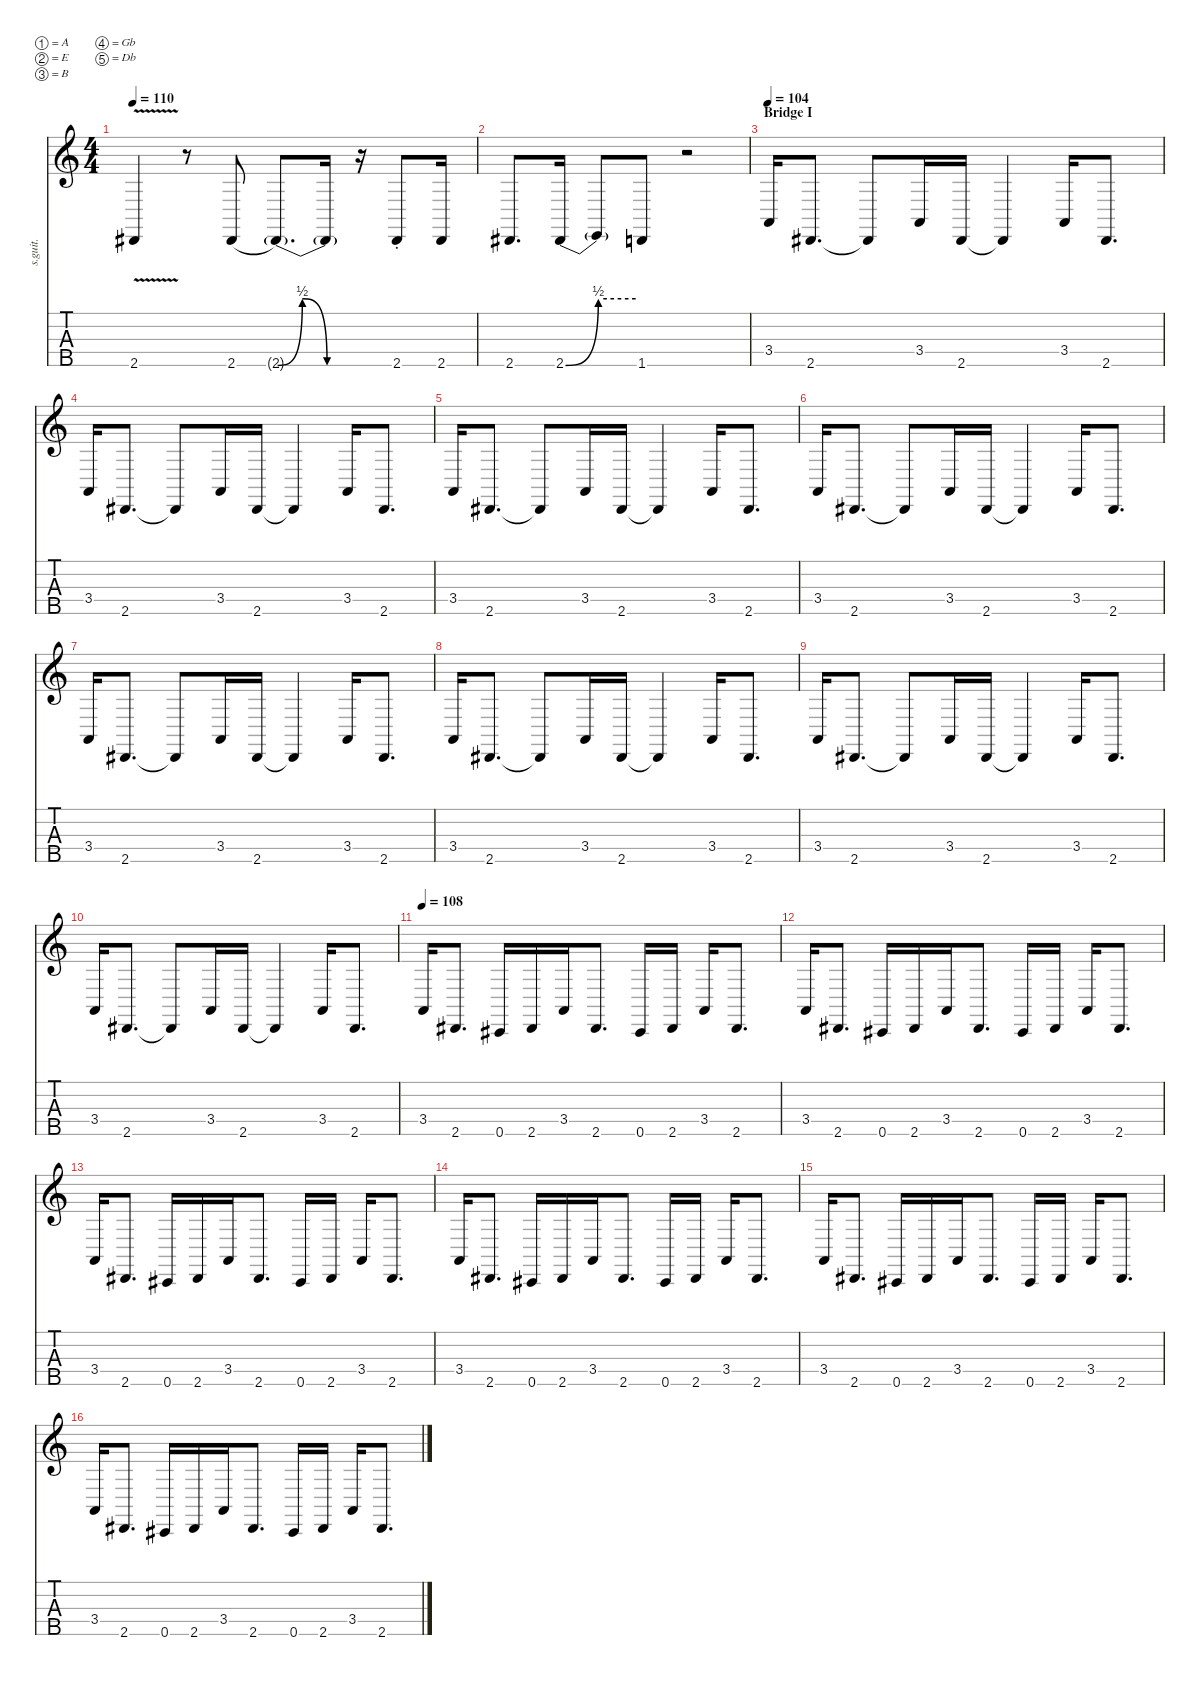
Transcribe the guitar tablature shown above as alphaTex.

\defaultSystemsLayout 4
\hideDynamics
\bracketExtendMode nobrackets
\track ("Sam River" "s.guit.") {instrument electricbassfinger}
\staff {score tabs}
\tuning (A2 E2 B1 Gb1 Db1)
\ts (4 4)
\tempo 110
\clef g2
\ks c
2.5{v acc #}.4{lyrics (0 "") lyrics (1 "") lyrics (2 "") lyrics (3 "") lyrics (4 "") dy ff} r.8 2.5{be (hold 0 0 60 0) acc #}.8{lyrics (0 "") lyrics (1 "") lyrics (2 "") lyrics (3 "") lyrics (4 "")} 2.5{be (bendrelease 0 0 30 2 30 2 60 0) t acc #}.8{d lyrics (0 "") lyrics (1 "") lyrics (2 "") lyrics (3 "") lyrics (4 "")} 2.5{be (hold 0 0 60 0) t acc #}.16{lyrics (0 "") lyrics (1 "") lyrics (2 "") lyrics (3 "") lyrics (4 "")} r.16 2.5{st acc #}.8{lyrics (0 "") lyrics (1 "") lyrics (2 "") lyrics (3 "") lyrics (4 "")} 2.5{acc #}.16{lyrics (0 "") lyrics (1 "") lyrics (2 "") lyrics (3 "") lyrics (4 "")} |
2.5{acc #}.8{d lyrics (0 "") lyrics (1 "") lyrics (2 "") lyrics (3 "") lyrics (4 "")} 2.5{be (bend 0 0 60 2) acc #}.16{lyrics (0 "") lyrics (1 "") lyrics (2 "") lyrics (3 "") lyrics (4 "")} 2.5{be (hold 0 2 60 2) t}.8{lyrics (0 "") lyrics (1 "") lyrics (2 "") lyrics (3 "") lyrics (4 "")} 1.5.8{lyrics (0 "") lyrics (1 "") lyrics (2 "") lyrics (3 "") lyrics (4 "")} r.2 |
\section ("" "Bridge I")
\tempo 104
3.4.16{lyrics (0 "") lyrics (1 "") lyrics (2 "") lyrics (3 "") lyrics (4 "")} 2.5{acc #}.8{d lyrics (0 "") lyrics (1 "") lyrics (2 "") lyrics (3 "") lyrics (4 "")} 2.5{t acc #}.8{lyrics (0 "") lyrics (1 "") lyrics (2 "") lyrics (3 "") lyrics (4 "")} 3.4.16{lyrics (0 "") lyrics (1 "") lyrics (2 "") lyrics (3 "") lyrics (4 "")} 2.5{acc #}.16{lyrics (0 "") lyrics (1 "") lyrics (2 "") lyrics (3 "") lyrics (4 "")} 2.5{t acc #}.4{lyrics (0 "") lyrics (1 "") lyrics (2 "") lyrics (3 "") lyrics (4 "")} 3.4.16{lyrics (0 "") lyrics (1 "") lyrics (2 "") lyrics (3 "") lyrics (4 "")} 2.5{acc #}.8{d lyrics (0 "") lyrics (1 "") lyrics (2 "") lyrics (3 "") lyrics (4 "")} |
3.4.16{lyrics (0 "") lyrics (1 "") lyrics (2 "") lyrics (3 "") lyrics (4 "")} 2.5{acc #}.8{d lyrics (0 "") lyrics (1 "") lyrics (2 "") lyrics (3 "") lyrics (4 "")} 2.5{t acc #}.8{lyrics (0 "") lyrics (1 "") lyrics (2 "") lyrics (3 "") lyrics (4 "")} 3.4.16{lyrics (0 "") lyrics (1 "") lyrics (2 "") lyrics (3 "") lyrics (4 "")} 2.5{acc #}.16{lyrics (0 "") lyrics (1 "") lyrics (2 "") lyrics (3 "") lyrics (4 "")} 2.5{t acc #}.4{lyrics (0 "") lyrics (1 "") lyrics (2 "") lyrics (3 "") lyrics (4 "")} 3.4.16{lyrics (0 "") lyrics (1 "") lyrics (2 "") lyrics (3 "") lyrics (4 "")} 2.5{acc #}.8{d lyrics (0 "") lyrics (1 "") lyrics (2 "") lyrics (3 "") lyrics (4 "")} |
3.4.16{lyrics (0 "") lyrics (1 "") lyrics (2 "") lyrics (3 "") lyrics (4 "")} 2.5{acc #}.8{d lyrics (0 "") lyrics (1 "") lyrics (2 "") lyrics (3 "") lyrics (4 "")} 2.5{t acc #}.8{lyrics (0 "") lyrics (1 "") lyrics (2 "") lyrics (3 "") lyrics (4 "")} 3.4.16{lyrics (0 "") lyrics (1 "") lyrics (2 "") lyrics (3 "") lyrics (4 "")} 2.5{acc #}.16{lyrics (0 "") lyrics (1 "") lyrics (2 "") lyrics (3 "") lyrics (4 "")} 2.5{t acc #}.4{lyrics (0 "") lyrics (1 "") lyrics (2 "") lyrics (3 "") lyrics (4 "")} 3.4.16{lyrics (0 "") lyrics (1 "") lyrics (2 "") lyrics (3 "") lyrics (4 "")} 2.5{acc #}.8{d lyrics (0 "") lyrics (1 "") lyrics (2 "") lyrics (3 "") lyrics (4 "")} |
3.4.16{lyrics (0 "") lyrics (1 "") lyrics (2 "") lyrics (3 "") lyrics (4 "")} 2.5{acc #}.8{d lyrics (0 "") lyrics (1 "") lyrics (2 "") lyrics (3 "") lyrics (4 "")} 2.5{t acc #}.8{lyrics (0 "") lyrics (1 "") lyrics (2 "") lyrics (3 "") lyrics (4 "")} 3.4.16{lyrics (0 "") lyrics (1 "") lyrics (2 "") lyrics (3 "") lyrics (4 "")} 2.5{acc #}.16{lyrics (0 "") lyrics (1 "") lyrics (2 "") lyrics (3 "") lyrics (4 "")} 2.5{t acc #}.4{lyrics (0 "") lyrics (1 "") lyrics (2 "") lyrics (3 "") lyrics (4 "")} 3.4.16{lyrics (0 "") lyrics (1 "") lyrics (2 "") lyrics (3 "") lyrics (4 "")} 2.5{acc #}.8{d lyrics (0 "") lyrics (1 "") lyrics (2 "") lyrics (3 "") lyrics (4 "")} |
3.4.16{lyrics (0 "") lyrics (1 "") lyrics (2 "") lyrics (3 "") lyrics (4 "")} 2.5{acc #}.8{d lyrics (0 "") lyrics (1 "") lyrics (2 "") lyrics (3 "") lyrics (4 "")} 2.5{t acc #}.8{lyrics (0 "") lyrics (1 "") lyrics (2 "") lyrics (3 "") lyrics (4 "")} 3.4.16{lyrics (0 "") lyrics (1 "") lyrics (2 "") lyrics (3 "") lyrics (4 "")} 2.5{acc #}.16{lyrics (0 "") lyrics (1 "") lyrics (2 "") lyrics (3 "") lyrics (4 "")} 2.5{t acc #}.4{lyrics (0 "") lyrics (1 "") lyrics (2 "") lyrics (3 "") lyrics (4 "")} 3.4.16{lyrics (0 "") lyrics (1 "") lyrics (2 "") lyrics (3 "") lyrics (4 "")} 2.5{acc #}.8{d lyrics (0 "") lyrics (1 "") lyrics (2 "") lyrics (3 "") lyrics (4 "")} |
3.4.16{lyrics (0 "") lyrics (1 "") lyrics (2 "") lyrics (3 "") lyrics (4 "")} 2.5{acc #}.8{d lyrics (0 "") lyrics (1 "") lyrics (2 "") lyrics (3 "") lyrics (4 "")} 2.5{t acc #}.8{lyrics (0 "") lyrics (1 "") lyrics (2 "") lyrics (3 "") lyrics (4 "")} 3.4.16{lyrics (0 "") lyrics (1 "") lyrics (2 "") lyrics (3 "") lyrics (4 "")} 2.5{acc #}.16{lyrics (0 "") lyrics (1 "") lyrics (2 "") lyrics (3 "") lyrics (4 "")} 2.5{t acc #}.4{lyrics (0 "") lyrics (1 "") lyrics (2 "") lyrics (3 "") lyrics (4 "")} 3.4.16{lyrics (0 "") lyrics (1 "") lyrics (2 "") lyrics (3 "") lyrics (4 "")} 2.5{acc #}.8{d lyrics (0 "") lyrics (1 "") lyrics (2 "") lyrics (3 "") lyrics (4 "")} |
3.4.16{lyrics (0 "") lyrics (1 "") lyrics (2 "") lyrics (3 "") lyrics (4 "")} 2.5{acc #}.8{d lyrics (0 "") lyrics (1 "") lyrics (2 "") lyrics (3 "") lyrics (4 "")} 2.5{t acc #}.8{lyrics (0 "") lyrics (1 "") lyrics (2 "") lyrics (3 "") lyrics (4 "")} 3.4.16{lyrics (0 "") lyrics (1 "") lyrics (2 "") lyrics (3 "") lyrics (4 "")} 2.5{acc #}.16{lyrics (0 "") lyrics (1 "") lyrics (2 "") lyrics (3 "") lyrics (4 "")} 2.5{t acc #}.4{lyrics (0 "") lyrics (1 "") lyrics (2 "") lyrics (3 "") lyrics (4 "")} 3.4.16{lyrics (0 "") lyrics (1 "") lyrics (2 "") lyrics (3 "") lyrics (4 "")} 2.5{acc #}.8{d lyrics (0 "") lyrics (1 "") lyrics (2 "") lyrics (3 "") lyrics (4 "")} |
3.4.16{lyrics (0 "") lyrics (1 "") lyrics (2 "") lyrics (3 "") lyrics (4 "")} 2.5{acc #}.8{d lyrics (0 "") lyrics (1 "") lyrics (2 "") lyrics (3 "") lyrics (4 "")} 2.5{t acc #}.8{lyrics (0 "") lyrics (1 "") lyrics (2 "") lyrics (3 "") lyrics (4 "")} 3.4.16{lyrics (0 "") lyrics (1 "") lyrics (2 "") lyrics (3 "") lyrics (4 "")} 2.5{acc #}.16{lyrics (0 "") lyrics (1 "") lyrics (2 "") lyrics (3 "") lyrics (4 "")} 2.5{t acc #}.4{lyrics (0 "") lyrics (1 "") lyrics (2 "") lyrics (3 "") lyrics (4 "")} 3.4.16{lyrics (0 "") lyrics (1 "") lyrics (2 "") lyrics (3 "") lyrics (4 "")} 2.5{acc #}.8{d lyrics (0 "") lyrics (1 "") lyrics (2 "") lyrics (3 "") lyrics (4 "")} |
\tempo 108
3.4.16{lyrics (0 "") lyrics (1 "") lyrics (2 "") lyrics (3 "") lyrics (4 "")} 2.5{acc #}.8{d lyrics (0 "") lyrics (1 "") lyrics (2 "") lyrics (3 "") lyrics (4 "")} 0.5{acc #}.16{lyrics (0 "") lyrics (1 "") lyrics (2 "") lyrics (3 "") lyrics (4 "")} 2.5{acc #}.16{lyrics (0 "") lyrics (1 "") lyrics (2 "") lyrics (3 "") lyrics (4 "")} 3.4.16{lyrics (0 "") lyrics (1 "") lyrics (2 "") lyrics (3 "") lyrics (4 "")} 2.5{acc #}.8{d lyrics (0 "") lyrics (1 "") lyrics (2 "") lyrics (3 "") lyrics (4 "")} 0.5{acc #}.16{lyrics (0 "") lyrics (1 "") lyrics (2 "") lyrics (3 "") lyrics (4 "")} 2.5{acc #}.16{lyrics (0 "") lyrics (1 "") lyrics (2 "") lyrics (3 "") lyrics (4 "")} 3.4.16{lyrics (0 "") lyrics (1 "") lyrics (2 "") lyrics (3 "") lyrics (4 "")} 2.5{acc #}.8{d lyrics (0 "") lyrics (1 "") lyrics (2 "") lyrics (3 "") lyrics (4 "")} |
3.4.16{lyrics (0 "") lyrics (1 "") lyrics (2 "") lyrics (3 "") lyrics (4 "")} 2.5{acc #}.8{d lyrics (0 "") lyrics (1 "") lyrics (2 "") lyrics (3 "") lyrics (4 "")} 0.5{acc #}.16{lyrics (0 "") lyrics (1 "") lyrics (2 "") lyrics (3 "") lyrics (4 "")} 2.5{acc #}.16{lyrics (0 "") lyrics (1 "") lyrics (2 "") lyrics (3 "") lyrics (4 "")} 3.4.16{lyrics (0 "") lyrics (1 "") lyrics (2 "") lyrics (3 "") lyrics (4 "")} 2.5{acc #}.8{d lyrics (0 "") lyrics (1 "") lyrics (2 "") lyrics (3 "") lyrics (4 "")} 0.5{acc #}.16{lyrics (0 "") lyrics (1 "") lyrics (2 "") lyrics (3 "") lyrics (4 "")} 2.5{acc #}.16{lyrics (0 "") lyrics (1 "") lyrics (2 "") lyrics (3 "") lyrics (4 "")} 3.4.16{lyrics (0 "") lyrics (1 "") lyrics (2 "") lyrics (3 "") lyrics (4 "")} 2.5{acc #}.8{d lyrics (0 "") lyrics (1 "") lyrics (2 "") lyrics (3 "") lyrics (4 "")} |
3.4.16{lyrics (0 "") lyrics (1 "") lyrics (2 "") lyrics (3 "") lyrics (4 "")} 2.5{acc #}.8{d lyrics (0 "") lyrics (1 "") lyrics (2 "") lyrics (3 "") lyrics (4 "")} 0.5{acc #}.16{lyrics (0 "") lyrics (1 "") lyrics (2 "") lyrics (3 "") lyrics (4 "")} 2.5{acc #}.16{lyrics (0 "") lyrics (1 "") lyrics (2 "") lyrics (3 "") lyrics (4 "")} 3.4.16{lyrics (0 "") lyrics (1 "") lyrics (2 "") lyrics (3 "") lyrics (4 "")} 2.5{acc #}.8{d lyrics (0 "") lyrics (1 "") lyrics (2 "") lyrics (3 "") lyrics (4 "")} 0.5{acc #}.16{lyrics (0 "") lyrics (1 "") lyrics (2 "") lyrics (3 "") lyrics (4 "")} 2.5{acc #}.16{lyrics (0 "") lyrics (1 "") lyrics (2 "") lyrics (3 "") lyrics (4 "")} 3.4.16{lyrics (0 "") lyrics (1 "") lyrics (2 "") lyrics (3 "") lyrics (4 "")} 2.5{acc #}.8{d lyrics (0 "") lyrics (1 "") lyrics (2 "") lyrics (3 "") lyrics (4 "")} |
3.4.16{lyrics (0 "") lyrics (1 "") lyrics (2 "") lyrics (3 "") lyrics (4 "")} 2.5{acc #}.8{d lyrics (0 "") lyrics (1 "") lyrics (2 "") lyrics (3 "") lyrics (4 "")} 0.5{acc #}.16{lyrics (0 "") lyrics (1 "") lyrics (2 "") lyrics (3 "") lyrics (4 "")} 2.5{acc #}.16{lyrics (0 "") lyrics (1 "") lyrics (2 "") lyrics (3 "") lyrics (4 "")} 3.4.16{lyrics (0 "") lyrics (1 "") lyrics (2 "") lyrics (3 "") lyrics (4 "")} 2.5{acc #}.8{d lyrics (0 "") lyrics (1 "") lyrics (2 "") lyrics (3 "") lyrics (4 "")} 0.5{acc #}.16{lyrics (0 "") lyrics (1 "") lyrics (2 "") lyrics (3 "") lyrics (4 "")} 2.5{acc #}.16{lyrics (0 "") lyrics (1 "") lyrics (2 "") lyrics (3 "") lyrics (4 "")} 3.4.16{lyrics (0 "") lyrics (1 "") lyrics (2 "") lyrics (3 "") lyrics (4 "")} 2.5{acc #}.8{d lyrics (0 "") lyrics (1 "") lyrics (2 "") lyrics (3 "") lyrics (4 "")} |
3.4.16{lyrics (0 "") lyrics (1 "") lyrics (2 "") lyrics (3 "") lyrics (4 "")} 2.5{acc #}.8{d lyrics (0 "") lyrics (1 "") lyrics (2 "") lyrics (3 "") lyrics (4 "")} 0.5{acc #}.16{lyrics (0 "") lyrics (1 "") lyrics (2 "") lyrics (3 "") lyrics (4 "")} 2.5{acc #}.16{lyrics (0 "") lyrics (1 "") lyrics (2 "") lyrics (3 "") lyrics (4 "")} 3.4.16{lyrics (0 "") lyrics (1 "") lyrics (2 "") lyrics (3 "") lyrics (4 "")} 2.5{acc #}.8{d lyrics (0 "") lyrics (1 "") lyrics (2 "") lyrics (3 "") lyrics (4 "")} 0.5{acc #}.16{lyrics (0 "") lyrics (1 "") lyrics (2 "") lyrics (3 "") lyrics (4 "")} 2.5{acc #}.16{lyrics (0 "") lyrics (1 "") lyrics (2 "") lyrics (3 "") lyrics (4 "")} 3.4.16{lyrics (0 "") lyrics (1 "") lyrics (2 "") lyrics (3 "") lyrics (4 "")} 2.5{acc #}.8{d lyrics (0 "") lyrics (1 "") lyrics (2 "") lyrics (3 "") lyrics (4 "")} |
3.4.16{lyrics (0 "") lyrics (1 "") lyrics (2 "") lyrics (3 "") lyrics (4 "")} 2.5{acc #}.8{d lyrics (0 "") lyrics (1 "") lyrics (2 "") lyrics (3 "") lyrics (4 "")} 0.5{acc #}.16{lyrics (0 "") lyrics (1 "") lyrics (2 "") lyrics (3 "") lyrics (4 "")} 2.5{acc #}.16{lyrics (0 "") lyrics (1 "") lyrics (2 "") lyrics (3 "") lyrics (4 "")} 3.4.16{lyrics (0 "") lyrics (1 "") lyrics (2 "") lyrics (3 "") lyrics (4 "")} 2.5{acc #}.8{d lyrics (0 "") lyrics (1 "") lyrics (2 "") lyrics (3 "") lyrics (4 "")} 0.5{acc #}.16{lyrics (0 "") lyrics (1 "") lyrics (2 "") lyrics (3 "") lyrics (4 "")} 2.5{acc #}.16{lyrics (0 "") lyrics (1 "") lyrics (2 "") lyrics (3 "") lyrics (4 "")} 3.4.16{lyrics (0 "") lyrics (1 "") lyrics (2 "") lyrics (3 "") lyrics (4 "")} 2.5{acc #}.8{d lyrics (0 "") lyrics (1 "") lyrics (2 "") lyrics (3 "") lyrics (4 "")}
